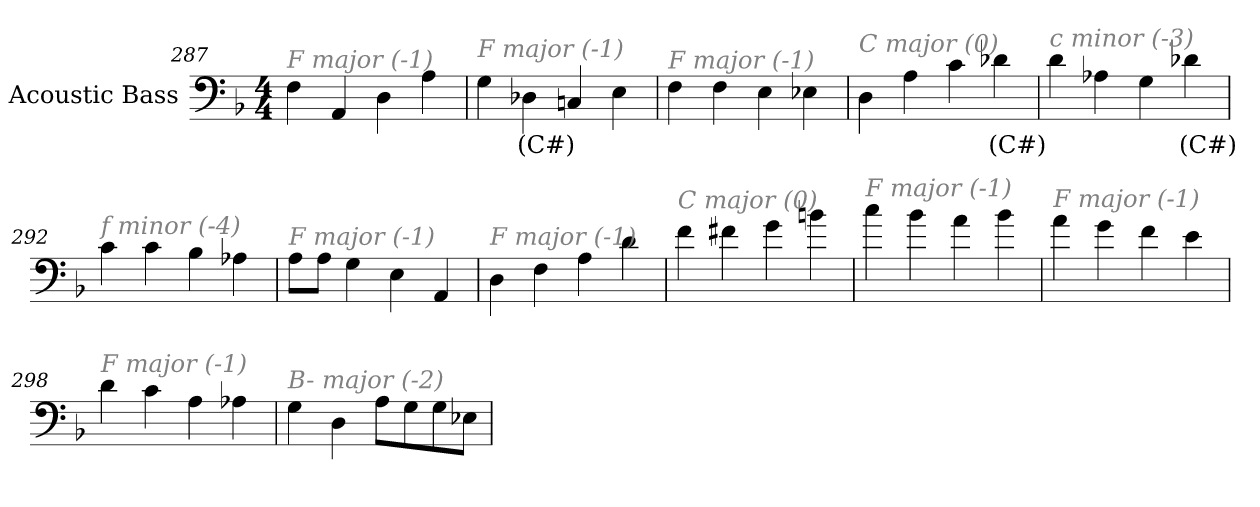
**kern	**text
*part1	*part1
*staff1	*staff1
*I"Acoustic Bass	*
*clefF4	*
*ITrd7c12	*
*k[b-]	*
*F:	*
*M4/4	*
=287	=287
!LO:TX:i:color=#808080:t=F major (-1)	!
4FF	.
4AAA	.
4DD	.
4AA	.
=288	=288
!LO:TX:i:color=#808080:t=F major (-1)	!
4GG	.
4DD-Xi	(C#)
4CCn	.
4EE	.
=289	=289
!LO:TX:i:color=#808080:t=F major (-1)	!
4FF	.
4FF	.
4EE	.
4EE-X	.
=290	=290
!LO:TX:i:color=#808080:t=C major (0)	!
4DD	.
4AA	.
4C	.
4D-Xi	(C#)
=291	=291
!LO:TX:i:color=#808080:t=c minor (-3)	!
4D	.
4AA-X	.
4GG	.
4D-Xi	(C#)
=292	=292
!LO:TX:i:color=#808080:t=f minor (-4)	!
4C	.
4C	.
4BB-	.
4AA-X	.
=293	=293
!LO:TX:i:color=#808080:t=F major (-1)	!
8AAL	.
8AAJ	.
4GG	.
4EE	.
4AAA	.
=294	=294
!LO:TX:i:color=#808080:t=F major (-1)	!
4DD	.
4FF	.
4AA	.
4D	.
=295	=295
!LO:TX:i:color=#808080:t=C major (0)	!
4F	.
4F#X	.
4G	.
4Bn	.
=296	=296
!LO:TX:i:color=#808080:t=F major (-1)	!
4c	.
4B-	.
4A	.
4B-	.
=297	=297
!LO:TX:i:color=#808080:t=F major (-1)	!
4A	.
4G	.
4F	.
4E	.
=298	=298
!LO:TX:i:color=#808080:t=F major (-1)	!
4D	.
4C	.
4AA	.
4AA-X	.
=299	=299
!LO:TX:i:color=#808080:t=B- major (-2)	!
4GG	.
4DD	.
8AAL	.
8GG	.
8GG	.
8EE-XJ	.
=	=
*-	*-
